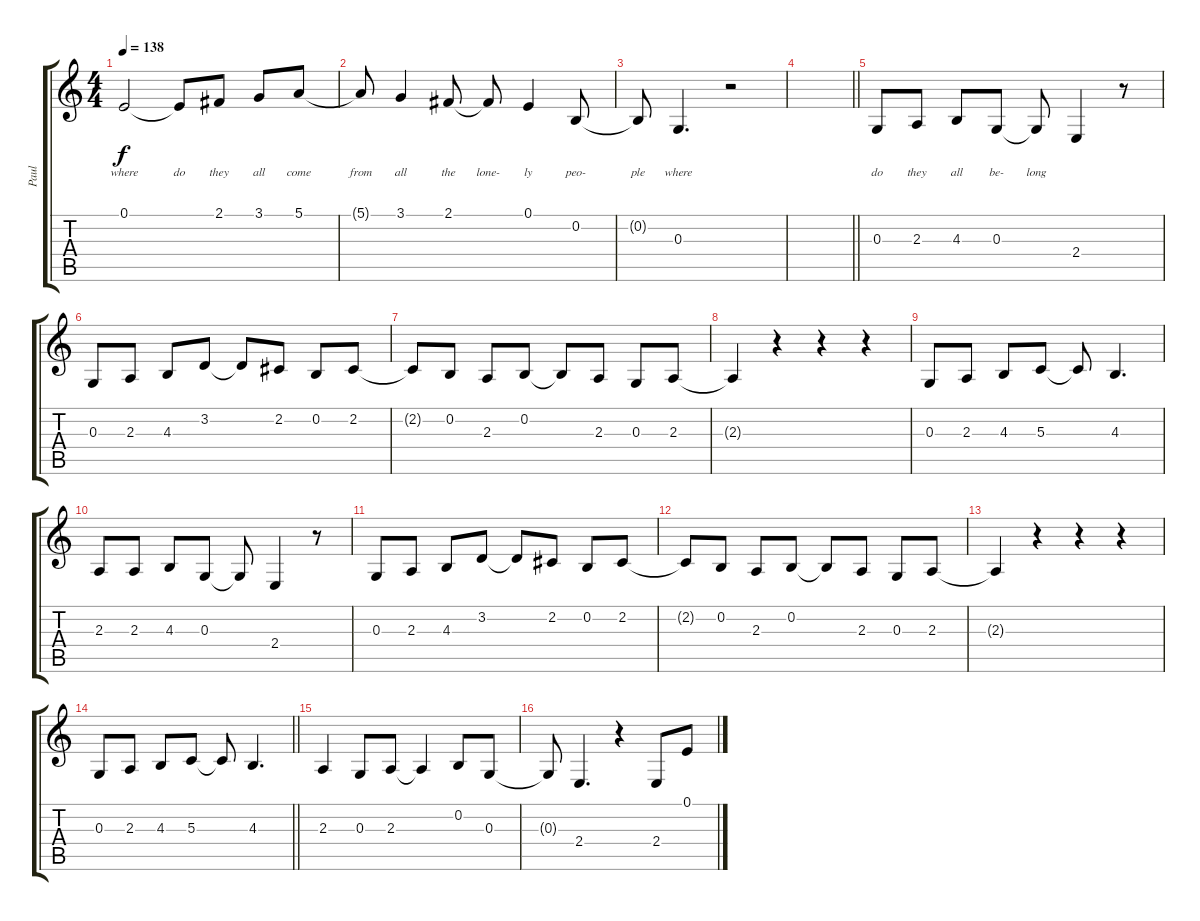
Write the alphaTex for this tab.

\track ("Paul" "Paul") {instrument altosax}
\staff {score tabs}
\tuning (E4 B3 G3 D3 A2 E2) {hide}
\ts (4 4)
\tempo 138
\clef g2
\ks c
0.1.2{lyrics (0 "where") lyrics (1 "") lyrics (2 "") lyrics (3 "") lyrics (4 "") dy f} 0.1{t}.8{lyrics (0 "do") lyrics (1 "") lyrics (2 "") lyrics (3 "") lyrics (4 "")} 2.1.8{lyrics (0 "they") lyrics (1 "") lyrics (2 "") lyrics (3 "") lyrics (4 "")} 3.1.8{lyrics (0 "all") lyrics (1 "") lyrics (2 "") lyrics (3 "") lyrics (4 "")} 5.1.8{lyrics (0 "come") lyrics (1 "") lyrics (2 "") lyrics (3 "") lyrics (4 "")} |
5.1{t}.8{lyrics (0 "from") lyrics (1 "") lyrics (2 "") lyrics (3 "") lyrics (4 "")} 3.1.4{lyrics (0 "all") lyrics (1 "") lyrics (2 "") lyrics (3 "") lyrics (4 "")} 2.1.8{lyrics (0 "the") lyrics (1 "") lyrics (2 "") lyrics (3 "") lyrics (4 "")} 2.1{t}.8{lyrics (0 "lone-") lyrics (1 "") lyrics (2 "") lyrics (3 "") lyrics (4 "")} 0.1.4{lyrics (0 "ly") lyrics (1 "") lyrics (2 "") lyrics (3 "") lyrics (4 "")} 0.2.8{lyrics (0 "peo-") lyrics (1 "") lyrics (2 "") lyrics (3 "") lyrics (4 "")} |
0.2{t}.8{lyrics (0 "ple") lyrics (1 "") lyrics (2 "") lyrics (3 "") lyrics (4 "")} 0.3.4{d lyrics (0 "where") lyrics (1 "") lyrics (2 "") lyrics (3 "") lyrics (4 "")} r.2 |
\barLineRight lightlight
|
0.3.8{lyrics (0 "do") lyrics (1 "") lyrics (2 "") lyrics (3 "") lyrics (4 "")} 2.3.8{lyrics (0 "they") lyrics (1 "") lyrics (2 "") lyrics (3 "") lyrics (4 "")} 4.3.8{lyrics (0 "all") lyrics (1 "") lyrics (2 "") lyrics (3 "") lyrics (4 "")} 0.3.8{lyrics (0 "be-") lyrics (1 "") lyrics (2 "") lyrics (3 "") lyrics (4 "")} 0.3{t}.8{lyrics (0 "long") lyrics (1 "") lyrics (2 "") lyrics (3 "") lyrics (4 "")} 2.4.4 r.8 |
0.3.8 2.3.8 4.3.8 3.2.8 3.2{t}.8 2.2.8 0.2.8 2.2.8 |
2.2{t}.8 0.2.8 2.3.8 0.2.8 0.2{t}.8 2.3.8 0.3.8 2.3.8 |
2.3{t}.4 r.4 r.4 r.4 |
0.3.8 2.3.8 4.3.8 5.3.8 5.3{t}.8 4.3.4{d} |
2.3.8 2.3.8 4.3.8 0.3.8 0.3{t}.8 2.4.4 r.8 |
0.3.8 2.3.8 4.3.8 3.2.8 3.2{t}.8 2.2.8 0.2.8 2.2.8 |
2.2{t}.8 0.2.8 2.3.8 0.2.8 0.2{t}.8 2.3.8 0.3.8 2.3.8 |
2.3{t}.4 r.4 r.4 r.4 |
\barLineRight lightlight
0.3.8 2.3.8 4.3.8 5.3.8 5.3{t}.8 4.3.4{d} |
2.3.4 0.3.8 2.3.8 2.3{t}.4 0.2.8 0.3.8 |
0.3{t}.8 2.4.4{d} r.4 2.4.8 0.1.8
